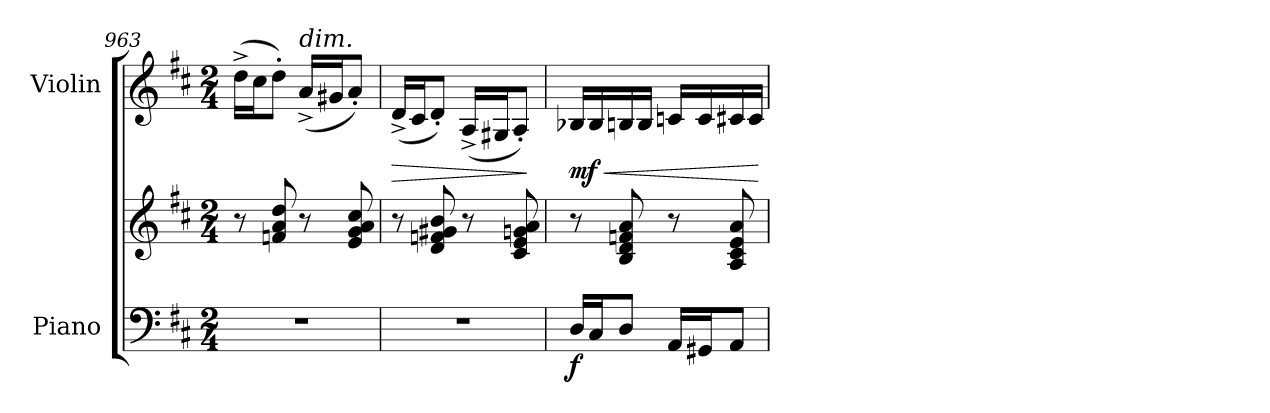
**kern	**kern	**dynam	**kern	**dynam
*part2	*part2	*part2	*part1	*part1
*staff3	*staff2	*staff2/3	*staff1	*staff1
*I"Piano	*	*	*I"Violin	*
*I'Pno.	*	*	*I'Vln.	*
!!LO:LB:g=z
*clefF4	*clefG2	*	*clefG2	*
*k[f#c#]	*k[f#c#]	*	*k[f#c#]	*
*M2/4	*M2/4	*	*M2/4	*
=963	=963	=963	=963	=963
2r	8r	.	(16dd^\LL	.
.	.	.	16cc#\J	.
.	8fn/ 8a/ 8dd/	.	8dd'\J)	.
!	!	!	!LO:TX:a:i:t=dim.	!
.	8r	.	(16a^/LL	.
.	.	.	16g#X/J	.
.	8e/ 8g/ 8a/ 8cc#/	.	8a'/J)	.
=964	=964	=964	=964	=964
!	!	!	!	!LO:HP:b
2r	8r	.	(16d^/LL	>
.	.	.	16c#/J	.
.	8d/ 8fn/ 8g#X/ 8b/	.	8d'/J)	.
.	8r	.	(16A^/LL	.
.	.	.	16G#X/J	.
.	8c#/ 8e/ 8gn/ 8a/	.	8A'/J)	.
.	.	.	.	]
=965	=965	=965	=965	=965
!	!	!LO:DY:b=2	!	!LO:HP:b
!	!	!	!	!LO:DY:n=1:b
16D/LL	8r	f	16B-X/LL	< mf
16C#/J	.	.	16B-/	.
8D/J	8B/ 8d/ 8fn/ 8a/	.	16Bn/	.
.	.	.	16B/JJ	.
16AA/LL	8r	.	16cn/LL	.
16GG#X/J	.	.	16c/	.
8AA/J	8A/ 8c#/ 8e/ 8a/	.	16c#X/	.
.	.	.	16c#/JJ	.
.	.	.	.	[
=	=	=	=	=
*-	*-	*-	*-	*-
